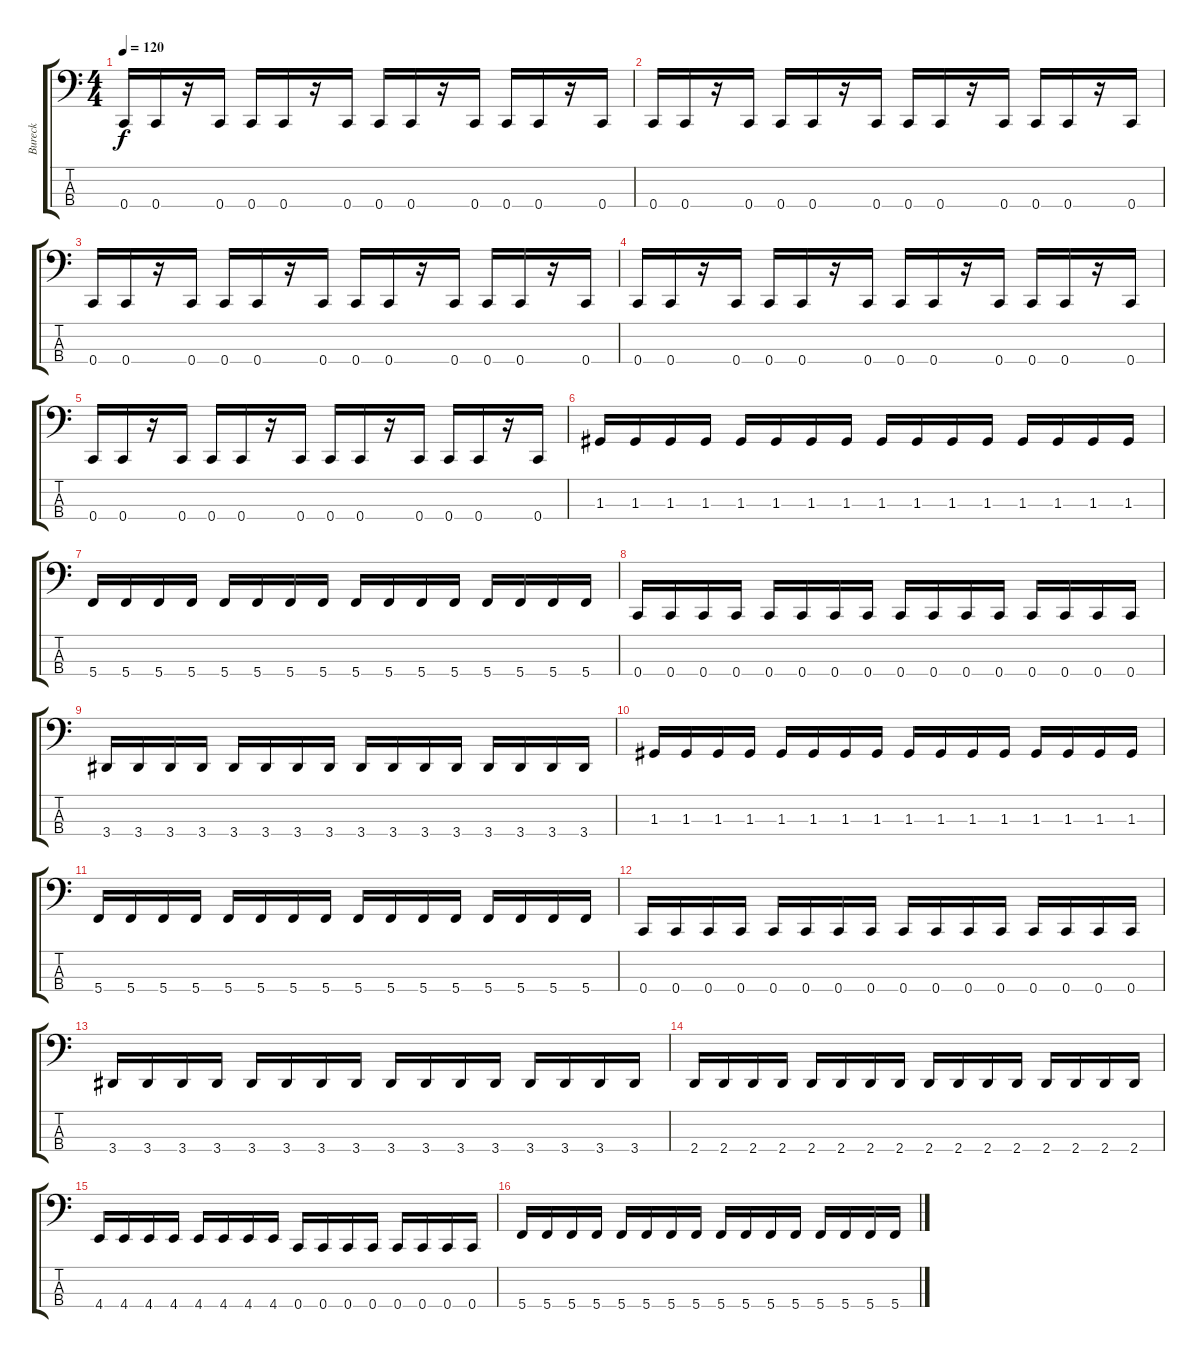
\track ("Bureck" "Bureck") {instrument electricbasspick}
\staff {score tabs}
\tuning (F2 C2 G1 C1) {hide}
\ts (4 4)
\tempo 120
\clef f4
\ks c
0.4.16{dy f} 0.4.16 r.16 0.4.16 0.4.16 0.4.16 r.16 0.4.16 0.4.16 0.4.16 r.16 0.4.16 0.4.16 0.4.16 r.16 0.4.16 |
0.4.16 0.4.16 r.16 0.4.16 0.4.16 0.4.16 r.16 0.4.16 0.4.16 0.4.16 r.16 0.4.16 0.4.16 0.4.16 r.16 0.4.16 |
0.4.16 0.4.16 r.16 0.4.16 0.4.16 0.4.16 r.16 0.4.16 0.4.16 0.4.16 r.16 0.4.16 0.4.16 0.4.16 r.16 0.4.16 |
0.4.16 0.4.16 r.16 0.4.16 0.4.16 0.4.16 r.16 0.4.16 0.4.16 0.4.16 r.16 0.4.16 0.4.16 0.4.16 r.16 0.4.16 |
0.4.16 0.4.16 r.16 0.4.16 0.4.16 0.4.16 r.16 0.4.16 0.4.16 0.4.16 r.16 0.4.16 0.4.16 0.4.16 r.16 0.4.16 |
1.3.16 1.3.16 1.3.16 1.3.16 1.3.16 1.3.16 1.3.16 1.3.16 1.3.16 1.3.16 1.3.16 1.3.16 1.3.16 1.3.16 1.3.16 1.3.16 |
5.4.16 5.4.16 5.4.16 5.4.16 5.4.16 5.4.16 5.4.16 5.4.16 5.4.16 5.4.16 5.4.16 5.4.16 5.4.16 5.4.16 5.4.16 5.4.16 |
0.4.16 0.4.16 0.4.16 0.4.16 0.4.16 0.4.16 0.4.16 0.4.16 0.4.16 0.4.16 0.4.16 0.4.16 0.4.16 0.4.16 0.4.16 0.4.16 |
3.4.16 3.4.16 3.4.16 3.4.16 3.4.16 3.4.16 3.4.16 3.4.16 3.4.16 3.4.16 3.4.16 3.4.16 3.4.16 3.4.16 3.4.16 3.4.16 |
1.3.16 1.3.16 1.3.16 1.3.16 1.3.16 1.3.16 1.3.16 1.3.16 1.3.16 1.3.16 1.3.16 1.3.16 1.3.16 1.3.16 1.3.16 1.3.16 |
5.4.16 5.4.16 5.4.16 5.4.16 5.4.16 5.4.16 5.4.16 5.4.16 5.4.16 5.4.16 5.4.16 5.4.16 5.4.16 5.4.16 5.4.16 5.4.16 |
0.4.16 0.4.16 0.4.16 0.4.16 0.4.16 0.4.16 0.4.16 0.4.16 0.4.16 0.4.16 0.4.16 0.4.16 0.4.16 0.4.16 0.4.16 0.4.16 |
3.4.16 3.4.16 3.4.16 3.4.16 3.4.16 3.4.16 3.4.16 3.4.16 3.4.16 3.4.16 3.4.16 3.4.16 3.4.16 3.4.16 3.4.16 3.4.16 |
2.4.16 2.4.16 2.4.16 2.4.16 2.4.16 2.4.16 2.4.16 2.4.16 2.4.16 2.4.16 2.4.16 2.4.16 2.4.16 2.4.16 2.4.16 2.4.16 |
4.4.16 4.4.16 4.4.16 4.4.16 4.4.16 4.4.16 4.4.16 4.4.16 0.4.16 0.4.16 0.4.16 0.4.16 0.4.16 0.4.16 0.4.16 0.4.16 |
5.4.16 5.4.16 5.4.16 5.4.16 5.4.16 5.4.16 5.4.16 5.4.16 5.4.16 5.4.16 5.4.16 5.4.16 5.4.16 5.4.16 5.4.16 5.4.16
